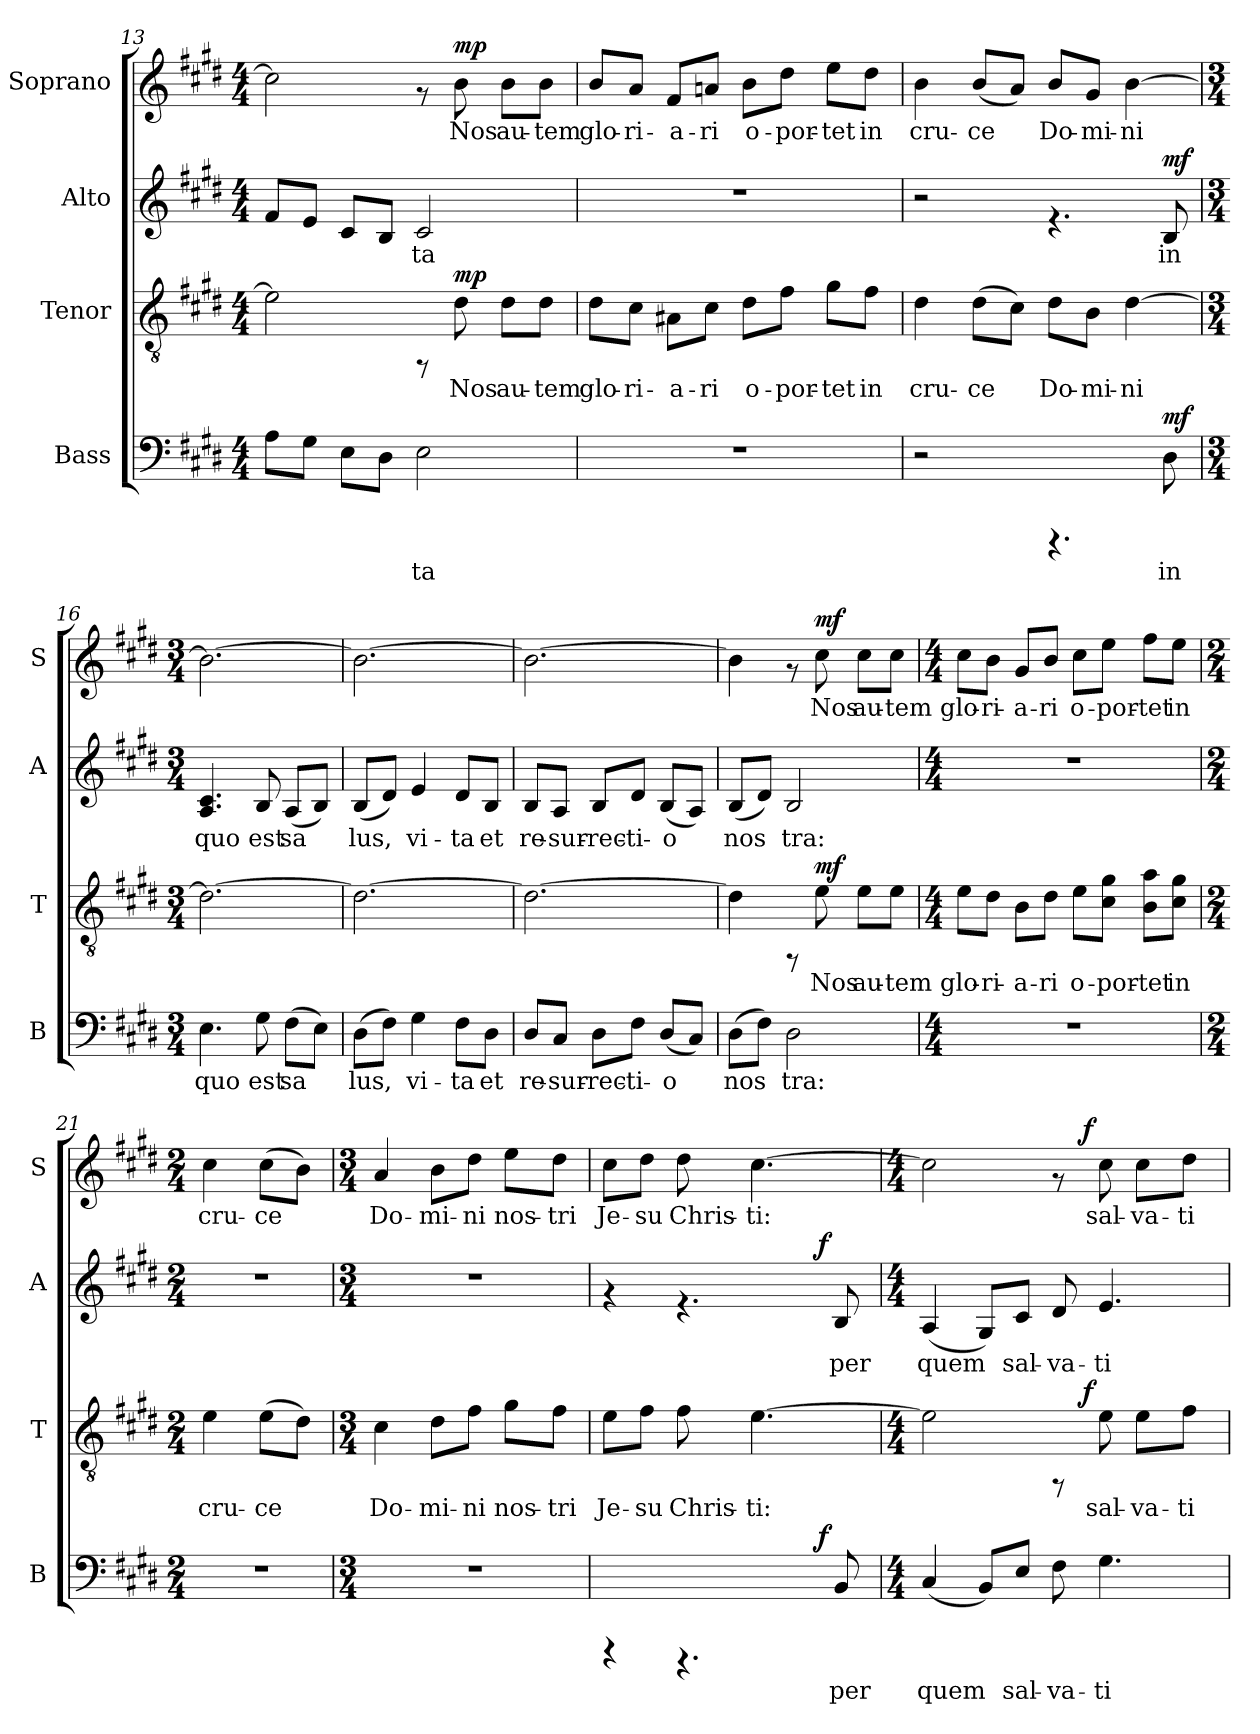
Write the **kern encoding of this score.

**kern	**text	**dynam	**kern	**text	**dynam	**kern	**text	**dynam	**kern	**text	**dynam
*part4	*part4	*part4	*part3	*part3	*part3	*part2	*part2	*part2	*part1	*part1	*part1
*staff4	*staff4	*staff4	*staff3	*staff3	*staff3	*staff2	*staff2	*staff2	*staff1	*staff1	*staff1
*I"Bass	*	*	*I"Tenor	*	*	*I"Alto	*	*	*I"Soprano	*	*
*I'B	*	*	*I'T	*	*	*I'A	*	*	*I'S	*	*
*clefF4	*	*	*clefGv2	*	*	*clefG2	*	*	*clefG2	*	*
*k[f#c#g#d#]	*	*	*k[f#c#g#d#]	*	*	*k[f#c#g#d#]	*	*	*k[f#c#g#d#]	*	*
*E:	*	*	*E:	*	*	*E:	*	*	*E:	*	*
*M4/4	*	*	*M4/4	*	*	*M4/4	*	*	*M4/4	*	*
=13	=13	=13	=13	=13	=13	=13	=13	=13	=13	=13	=13
!	!LO:LY:b:cj	!	!	!LO:LY:b:cj	!	!	!LO:LY:b:cj	!	!	!LO:LY:b:cj	!
8A\L	--	.	2e\]	.	.	8f#/L	--	.	2cc#\]	.	.
!	!LO:LY:b:cj	!	!	!	!	!	!LO:LY:b:cj	!	!	!	!
8G#\J	--	.	.	.	.	8e/J	--	.	.	.	.
!	!LO:LY:b:cj	!	!	!	!	!	!LO:LY:b:cj	!	!	!	!
8E\L	--	.	.	.	.	8c#/L	--	.	.	.	.
!	!LO:LY:b:cj	!	!	!	!	!	!LO:LY:b:cj	!	!	!	!
8D#\J	--	.	.	.	.	8B/J	--	.	.	.	.
!	!LO:LY:b:cj	!	!	!	!	!	!LO:LY:b:cj	!	!	!	!
2E\	-ta	.	8rFF	.	.	2c#/	-ta	.	8rf	.	.
!	!	!	!	!LO:LY:b:cj	!LO:DY:a	!	!	!	!	!LO:LY:b:cj	!LO:DY:a
.	.	.	8d#\	Nos	mp	.	.	.	8b\	Nos	mp
!	!	!	!	!LO:LY:b:cj	!	!	!	!	!	!LO:LY:b:cj	!
.	.	.	8d#\L	au-	.	.	.	.	8b\L	au-	.
!	!	!	!	!LO:LY:b:cj	!	!	!	!	!	!LO:LY:b:cj	!
.	.	.	8d#\J	-tem	.	.	.	.	8b\J	-tem	.
=14	=14	=14	=14	=14	=14	=14	=14	=14	=14	=14	=14
!	!	!	!	!LO:LY:b:cj	!	!	!	!	!	!LO:LY:b:cj	!
1r	.	.	8d#\L	glo-	.	1r	.	.	8b/L	glo-	.
!	!	!	!	!LO:LY:b:cj	!	!	!	!	!	!LO:LY:b:cj	!
.	.	.	8c#\J	-ri-	.	.	.	.	8a/J	-ri-	.
!	!	!	!	!LO:LY:b:cj	!	!	!	!	!	!LO:LY:b:cj	!
.	.	.	8A#X\L	-a-	.	.	.	.	8f#/L	-a-	.
!	!	!	!	!LO:LY:b:cj	!	!	!	!	!	!LO:LY:b:cj	!
.	.	.	8c#\J	-ri	.	.	.	.	8an/J	-ri	.
!	!	!	!	!LO:LY:b:cj	!	!	!	!	!	!LO:LY:b:cj	!
.	.	.	8d#\L	o-	.	.	.	.	8b\L	o-	.
!	!	!	!	!LO:LY:b:cj	!	!	!	!	!	!LO:LY:b:cj	!
.	.	.	8f#\J	-por-	.	.	.	.	8dd#\J	-por-	.
!	!	!	!	!LO:LY:b:cj	!	!	!	!	!	!LO:LY:b:cj	!
.	.	.	8g#\L	-tet	.	.	.	.	8ee\L	-tet	.
!	!	!	!	!LO:LY:b:cj	!	!	!	!	!	!LO:LY:b:cj	!
.	.	.	8f#\J	in	.	.	.	.	8dd#\J	in	.
!!LO:LB:g=z
=15	=15	=15	=15	=15	=15	=15	=15	=15	=15	=15	=15
!	!	!	!	!LO:LY:b:cj	!	!	!	!	!	!LO:LY:b:cj	!
2r	.	.	4d#\	cru-	.	2r	.	.	4b\	cru-	.
!	!	!	!	!LO:LY:b:cj	!	!	!	!	!	!LO:LY:b:cj	!
.	.	.	(>8d#\L	-ce	.	.	.	.	(<8b/L	-ce	.
!	!	!	!	!LO:LY:b:cj	!	!	!	!	!	!LO:LY:b:cj	!
.	.	.	8c#\J)	.	.	.	.	.	8a/J)	.	.
!	!	!	!	!LO:LY:b:cj	!	!	!	!	!	!LO:LY:b:cj	!
4.rCCC	.	.	8d#\L	Do-	.	4.rf	.	.	8b/L	Do-	.
!	!	!	!	!LO:LY:b:cj	!	!	!	!	!	!LO:LY:b:cj	!
.	.	.	8B\J	-mi-	.	.	.	.	8g#/J	-mi-	.
!	!	!	!	!LO:LY:b:cj	!	!	!	!	!	!LO:LY:b:cj	!
.	.	.	[>4d#\	-ni	.	.	.	.	[>4b\	-ni	.
!	!LO:LY:b:cj	!LO:DY:a	!	!	!	!	!LO:LY:b:cj	!LO:DY:a	!	!	!
8D#\	in	mf	.	.	.	8B/	in	mf	.	.	.
=16	=16	=16	=16	=16	=16	=16	=16	=16	=16	=16	=16
*M3/4	*	*	*M3/4	*	*	*M3/4	*	*	*M3/4	*	*
!	!LO:LY:b:cj	!	!	!LO:LY:b:cj	!	!	!LO:LY:b:cj	!	!	!LO:LY:b:cj	!
4.E\	quo	.	2.d#\_>	.	.	4.c#/ 4.A/	quo	.	2.b\_>	.	.
!	!LO:LY:b:cj	!	!	!	!	!	!LO:LY:b:cj	!	!	!	!
8G#\	est	.	.	.	.	8B/	est	.	.	.	.
!	!LO:LY:b:cj	!	!	!	!	!	!LO:LY:b:cj	!	!	!	!
(>8F#\L	sa-	.	.	.	.	(>8A/L	sa-	.	.	.	.
!	!LO:LY:b:cj	!	!	!	!	!	!LO:LY:b:cj	!	!	!	!
8E\J)	--	.	.	.	.	8B/J)	--	.	.	.	.
=17	=17	=17	=17	=17	=17	=17	=17	=17	=17	=17	=17
!	!LO:LY:b:cj	!	!	!LO:LY:b:cj	!	!	!LO:LY:b:cj	!	!	!LO:LY:b:cj	!
(>8D#\L	-lus,	.	2.d#\_>	.	.	(>8B/L	-lus,	.	2.b\_>	.	.
!	!LO:LY:b:cj	!	!	!	!	!	!LO:LY:b:cj	!	!	!	!
8F#\J)	.	.	.	.	.	8d#/J)	.	.	.	.	.
!	!LO:LY:b:cj	!	!	!	!	!	!LO:LY:b:cj	!	!	!	!
4G#\	vi-	.	.	.	.	4e/	vi-	.	.	.	.
!	!LO:LY:b:cj	!	!	!	!	!	!LO:LY:b:cj	!	!	!	!
8F#\L	-ta	.	.	.	.	8d#/L	-ta	.	.	.	.
!	!LO:LY:b:cj	!	!	!	!	!	!LO:LY:b:cj	!	!	!	!
8D#\J	et	.	.	.	.	8B/J	et	.	.	.	.
=18	=18	=18	=18	=18	=18	=18	=18	=18	=18	=18	=18
!	!LO:LY:b:cj	!	!	!LO:LY:b:cj	!	!	!LO:LY:b:cj	!	!	!LO:LY:b:cj	!
8D#/L	re-	.	2.d#\_>	.	.	8B/L	re-	.	2.b\_>	.	.
!	!LO:LY:b:cj	!	!	!	!	!	!LO:LY:b:cj	!	!	!	!
8C#/J	-sur-	.	.	.	.	8A/J	-sur-	.	.	.	.
!	!LO:LY:b:cj	!	!	!	!	!	!LO:LY:b:cj	!	!	!	!
8D#\L	-rec-	.	.	.	.	8B/L	-rec-	.	.	.	.
!	!LO:LY:b:cj	!	!	!	!	!	!LO:LY:b:cj	!	!	!	!
8F#\J	-ti-	.	.	.	.	8d#/J	-ti-	.	.	.	.
!	!LO:LY:b:cj	!	!	!	!	!	!LO:LY:b:cj	!	!	!	!
(<8D#/L	-o	.	.	.	.	(>8B/L	-o	.	.	.	.
!	!LO:LY:b:cj	!	!	!	!	!	!LO:LY:b:cj	!	!	!	!
8C#/J)	.	.	.	.	.	8A/J)	.	.	.	.	.
=19	=19	=19	=19	=19	=19	=19	=19	=19	=19	=19	=19
!	!LO:LY:b:cj	!	!	!LO:LY:b:cj	!	!	!LO:LY:b:cj	!	!	!LO:LY:b:cj	!
(>8D#\L	nos-	.	4d#\]	.	.	(>8B/L	nos-	.	4b\]	.	.
!	!LO:LY:b:cj	!	!	!	!	!	!LO:LY:b:cj	!	!	!	!
8F#\J)	--	.	.	.	.	8d#/J)	--	.	.	.	.
!	!LO:LY:b:cj	!	!	!	!	!	!LO:LY:b:cj	!	!	!	!
2D#\	-tra:	.	8rFF	.	.	2B/	-tra:	.	8rf	.	.
!	!	!	!	!LO:LY:b:cj	!LO:DY:a	!	!	!	!	!LO:LY:b:cj	!LO:DY:a
.	.	.	8e\	Nos	mf	.	.	.	8cc#\	Nos	mf
!	!	!	!	!LO:LY:b:cj	!	!	!	!	!	!LO:LY:b:cj	!
.	.	.	8e\L	au-	.	.	.	.	8cc#\L	au-	.
!	!	!	!	!LO:LY:b:cj	!	!	!	!	!	!LO:LY:b:cj	!
.	.	.	8e\J	-tem	.	.	.	.	8cc#\J	-tem	.
!!LO:PB:g=z
=20	=20	=20	=20	=20	=20	=20	=20	=20	=20	=20	=20
*M4/4	*	*	*M4/4	*	*	*M4/4	*	*	*M4/4	*	*
!	!	!	!	!LO:LY:b:cj	!	!	!	!	!	!LO:LY:b:cj	!
1r	.	.	8e\L	glo-	.	1r	.	.	8cc#\L	glo-	.
!	!	!	!	!LO:LY:b:cj	!	!	!	!	!	!LO:LY:b:cj	!
.	.	.	8d#\J	-ri-	.	.	.	.	8b\J	-ri-	.
!	!	!	!	!LO:LY:b:cj	!	!	!	!	!	!LO:LY:b:cj	!
.	.	.	8B\L	-a-	.	.	.	.	8g#/L	-a-	.
!	!	!	!	!LO:LY:b:cj	!	!	!	!	!	!LO:LY:b:cj	!
.	.	.	8d#\J	-ri	.	.	.	.	8b/J	-ri	.
!	!	!	!	!LO:LY:b:cj	!	!	!	!	!	!LO:LY:b:cj	!
.	.	.	8e\L	o-	.	.	.	.	8cc#\L	o-	.
!	!	!	!	!LO:LY:b:cj	!	!	!	!	!	!LO:LY:b:cj	!
.	.	.	8g#\ 8c#\J	-por-	.	.	.	.	8ee\J	-por-	.
!	!	!	!	!LO:LY:b:cj	!	!	!	!	!	!LO:LY:b:cj	!
.	.	.	8a\ 8B\L	-tet	.	.	.	.	8ff#\L	-tet	.
!	!	!	!	!LO:LY:b:cj	!	!	!	!	!	!LO:LY:b:cj	!
.	.	.	8g#\ 8c#\J	in	.	.	.	.	8ee\J	in	.
=21	=21	=21	=21	=21	=21	=21	=21	=21	=21	=21	=21
*M2/4	*	*	*M2/4	*	*	*M2/4	*	*	*M2/4	*	*
!	!	!	!	!LO:LY:b:cj	!	!	!	!	!	!LO:LY:b:cj	!
2r	.	.	4e\	cru-	.	2r	.	.	4cc#\	cru-	.
!	!	!	!	!LO:LY:b:cj	!	!	!	!	!	!LO:LY:b:cj	!
.	.	.	(>8e\L	-ce	.	.	.	.	(>8cc#\L	-ce	.
!	!	!	!	!LO:LY:b:cj	!	!	!	!	!	!LO:LY:b:cj	!
.	.	.	8d#\J)	.	.	.	.	.	8b\J)	.	.
=22	=22	=22	=22	=22	=22	=22	=22	=22	=22	=22	=22
*M3/4	*	*	*M3/4	*	*	*M3/4	*	*	*M3/4	*	*
!	!	!	!	!LO:LY:b:cj	!	!	!	!	!	!LO:LY:b:cj	!
2.r	.	.	4c#\	Do-	.	2.r	.	.	4a/	Do-	.
!	!	!	!	!LO:LY:b:cj	!	!	!	!	!	!LO:LY:b:cj	!
.	.	.	8d#\L	-mi-	.	.	.	.	8b\L	-mi-	.
!	!	!	!	!LO:LY:b:cj	!	!	!	!	!	!LO:LY:b:cj	!
.	.	.	8f#\J	-ni	.	.	.	.	8dd#\J	-ni	.
!	!	!	!	!LO:LY:b:cj	!	!	!	!	!	!LO:LY:b:cj	!
.	.	.	8g#\L	nos-	.	.	.	.	8ee\L	nos-	.
!	!	!	!	!LO:LY:b:cj	!	!	!	!	!	!LO:LY:b:cj	!
.	.	.	8f#\J	-tri	.	.	.	.	8dd#\J	-tri	.
=23	=23	=23	=23	=23	=23	=23	=23	=23	=23	=23	=23
!	!	!	!	!LO:LY:b:cj	!	!	!	!	!	!LO:LY:b:cj	!
*^	*	*	*	*	*	*^	*	*	*	*	*
4rCCC	2ryy	.	.	8e\L	Je-	.	4rf	2ryy	.	.	8cc#\L	Je-	.
!	!	!	!	!	!LO:LY:b:cj	!	!	!	!	!	!	!LO:LY:b:cj	!
.	.	.	.	8f#\J	-su	.	.	.	.	.	8dd#\J	-su	.
!	!	!	!	!	!LO:LY:b:cj	!	!	!	!	!	!	!LO:LY:b:cj	!
4.rCCC	.	.	.	8f#\	Chris-	.	4.rf	.	.	.	8dd#\	Chris-	.
!	!	!	!	!	!LO:LY:b:cj	!	!	!	!	!	!	!LO:LY:b:cj	!
.	.	.	.	[>4.e\	-ti:	.	.	.	.	.	[>4.cc#\	-ti:	.
.	16.ryy	.	.	.	.	.	.	16.ryy	.	.	.	.	.
!	!	!	!LO:DY:a	!	!	!	!	!	!	!LO:DY:a	!	!	!
.	8ryy	.	f	.	.	.	.	8ryy	.	f	.	.	.
!	!	!LO:LY:b:cj	!	!	!	!	!	!	!LO:LY:b:cj	!	!	!	!
8BB/	.	per	.	.	.	.	8B/	.	per	.	.	.	.
.	32ryy	.	.	.	.	.	.	32ryy	.	.	.	.	.
*v	*v	*	*	*	*	*	*v	*v	*	*	*	*	*
!!LO:PB:g=z
=24	=24	=24	=24	=24	=24	=24	=24	=24	=24	=24	=24
*M4/4	*	*	*M4/4	*	*	*M4/4	*	*	*M4/4	*	*
*^	*	*	*	*	*	*^	*	*	*	*	*
!	!	!LO:LY:b:cj	!	!	!LO:LY:b:cj	!	!	!	!LO:LY:b:cj	!	!	!LO:LY:b:cj	!
*v	*v	*	*	*^	*	*	*v	*v	*	*	*^	*	*
(<4C#/	quem	.	2e\]	2ryy	.	.	(>4A/	quem	.	2cc#\]	2ryy	.	.
!	!LO:LY:b:cj	!	!	!	!	!	!	!LO:LY:b:cj	!	!	!	!	!
8BB/L)	.	.	.	.	.	.	8G#/L)	.	.	.	.	.	.
!	!LO:LY:b:cj	!	!	!	!	!	!	!LO:LY:b:cj	!	!	!	!	!
8E/J	sal-	.	.	.	.	.	8c#/J	sal-	.	.	.	.	.
!	!LO:LY:b:cj	!	!	!	!	!	!	!LO:LY:b:cj	!	!	!	!	!
8F#\	-va-	.	8rFF	16.ryy	.	.	8d#/	-va-	.	8rf	16.ryy	.	.
!	!	!	!	!	!	!LO:DY:a	!	!	!	!	!	!	!LO:DY:a
.	.	.	.	4ryy	.	f	.	.	.	.	4ryy	.	f
!	!LO:LY:b:cj	!	!	!	!LO:LY:b:cj	!	!	!LO:LY:b:cj	!	!	!	!LO:LY:b:cj	!
4.G#\	-ti	.	8e\	.	sal-	.	4.e/	-ti	.	8cc#\	.	sal-	.
!	!	!	!	!	!LO:LY:b:cj	!	!	!	!	!	!	!LO:LY:b:cj	!
.	.	.	8e\L	.	-va-	.	.	.	.	8cc#\L	.	-va-	.
.	.	.	.	8ryy	.	.	.	.	.	.	8ryy	.	.
!	!	!	!	!	!LO:LY:b:cj	!	!	!	!	!	!	!LO:LY:b:cj	!
.	.	.	8f#\J	.	-ti	.	.	.	.	8dd#\J	.	-ti	.
.	.	.	.	32ryy	.	.	.	.	.	.	32ryy	.	.
*	*	*	*v	*v	*	*	*	*	*	*v	*v	*	*
=	=	=	=	=	=	=	=	=	=	=	=
*-	*-	*-	*-	*-	*-	*-	*-	*-	*-	*-	*-
